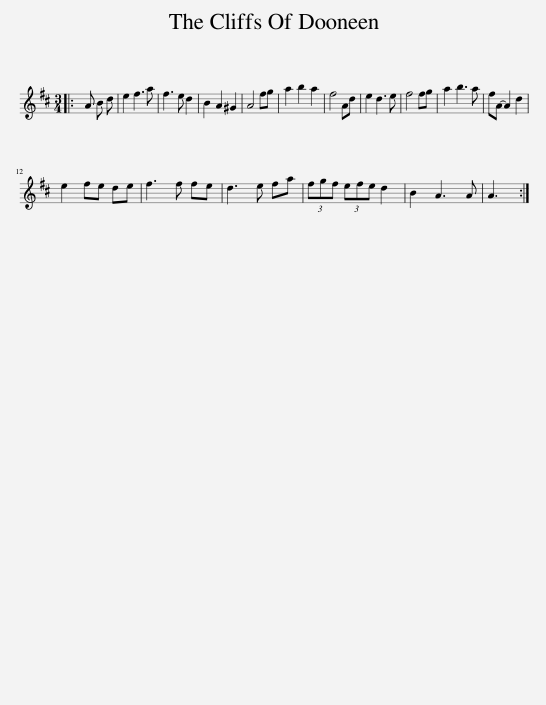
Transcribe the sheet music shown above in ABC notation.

X:1
L:1/8
M:3/4
I:linebreak $
K:D
V:1 treble
V:1
|: A B d | e2 f3 a | f3 e d2 | B2 A2 ^G2 | A4 fg | %5
 a2 b2 a2 | f4 Ad | e2 d3 e | f4 fg | a2 b3 a | %10
 fA- A2 d2 |$ e2 fe de | f3 f fe | d3 e fa | (3fgf (3efe d2 | %15
 B2 A3 A | A3 :| %17
